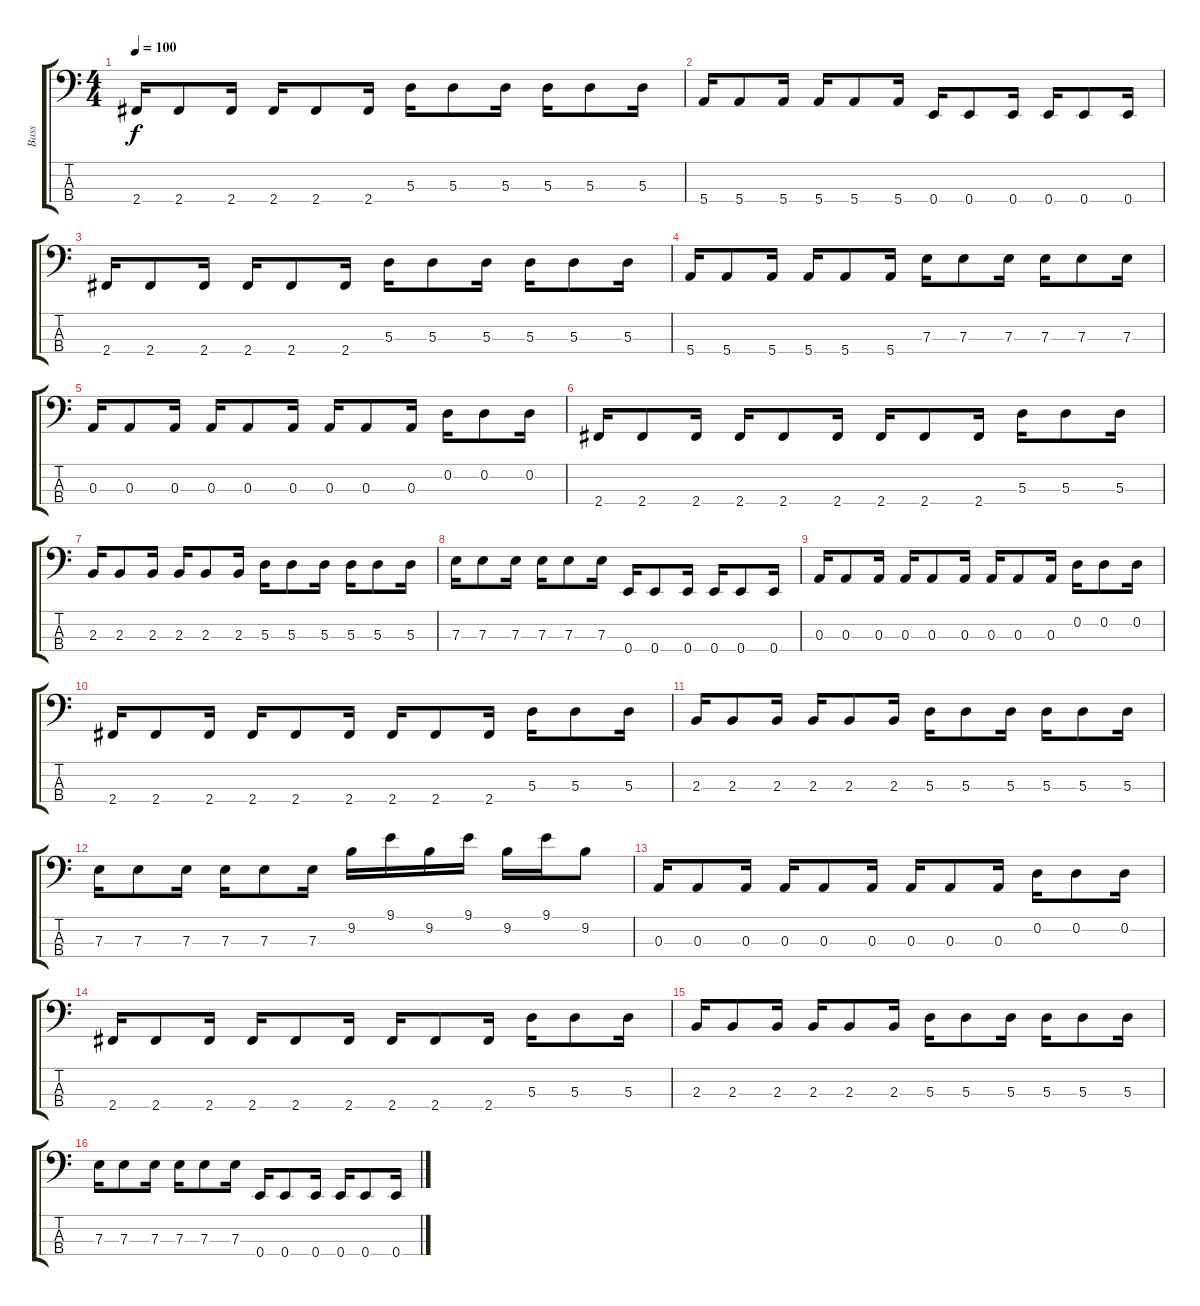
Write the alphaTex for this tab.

\track ("Bass" "Bass") {instrument electricbasspick}
\staff {score tabs}
\tuning (G2 D2 A1 E1) {hide}
\ts (4 4)
\tempo 100
\clef f4
\ks c
2.4.16{dy f} 2.4.8 2.4.16 2.4.16 2.4.8 2.4.16 5.3.16 5.3.8 5.3.16 5.3.16 5.3.8 5.3.16 |
5.4.16 5.4.8 5.4.16 5.4.16 5.4.8 5.4.16 0.4.16 0.4.8 0.4.16 0.4.16 0.4.8 0.4.16 |
2.4.16 2.4.8 2.4.16 2.4.16 2.4.8 2.4.16 5.3.16 5.3.8 5.3.16 5.3.16 5.3.8 5.3.16 |
5.4.16 5.4.8 5.4.16 5.4.16 5.4.8 5.4.16 7.3.16 7.3.8 7.3.16 7.3.16 7.3.8 7.3.16 |
0.3.16 0.3.8 0.3.16 0.3.16 0.3.8 0.3.16 0.3.16 0.3.8 0.3.16 0.2.16 0.2.8 0.2.16 |
2.4.16 2.4.8 2.4.16 2.4.16 2.4.8 2.4.16 2.4.16 2.4.8 2.4.16 5.3.16 5.3.8 5.3.16 |
2.3.16 2.3.8 2.3.16 2.3.16 2.3.8 2.3.16 5.3.16 5.3.8 5.3.16 5.3.16 5.3.8 5.3.16 |
7.3.16 7.3.8 7.3.16 7.3.16 7.3.8 7.3.16 0.4.16 0.4.8 0.4.16 0.4.16 0.4.8 0.4.16 |
0.3.16 0.3.8 0.3.16 0.3.16 0.3.8 0.3.16 0.3.16 0.3.8 0.3.16 0.2.16 0.2.8 0.2.16 |
2.4.16 2.4.8 2.4.16 2.4.16 2.4.8 2.4.16 2.4.16 2.4.8 2.4.16 5.3.16 5.3.8 5.3.16 |
2.3.16 2.3.8 2.3.16 2.3.16 2.3.8 2.3.16 5.3.16 5.3.8 5.3.16 5.3.16 5.3.8 5.3.16 |
7.3.16 7.3.8 7.3.16 7.3.16 7.3.8 7.3.16 9.2.16 9.1.16 9.2.16 9.1.16 9.2.16 9.1.16 9.2.8 |
0.3.16 0.3.8 0.3.16 0.3.16 0.3.8 0.3.16 0.3.16 0.3.8 0.3.16 0.2.16 0.2.8 0.2.16 |
2.4.16 2.4.8 2.4.16 2.4.16 2.4.8 2.4.16 2.4.16 2.4.8 2.4.16 5.3.16 5.3.8 5.3.16 |
2.3.16 2.3.8 2.3.16 2.3.16 2.3.8 2.3.16 5.3.16 5.3.8 5.3.16 5.3.16 5.3.8 5.3.16 |
7.3.16 7.3.8 7.3.16 7.3.16 7.3.8 7.3.16 0.4.16 0.4.8 0.4.16 0.4.16 0.4.8 0.4.16
